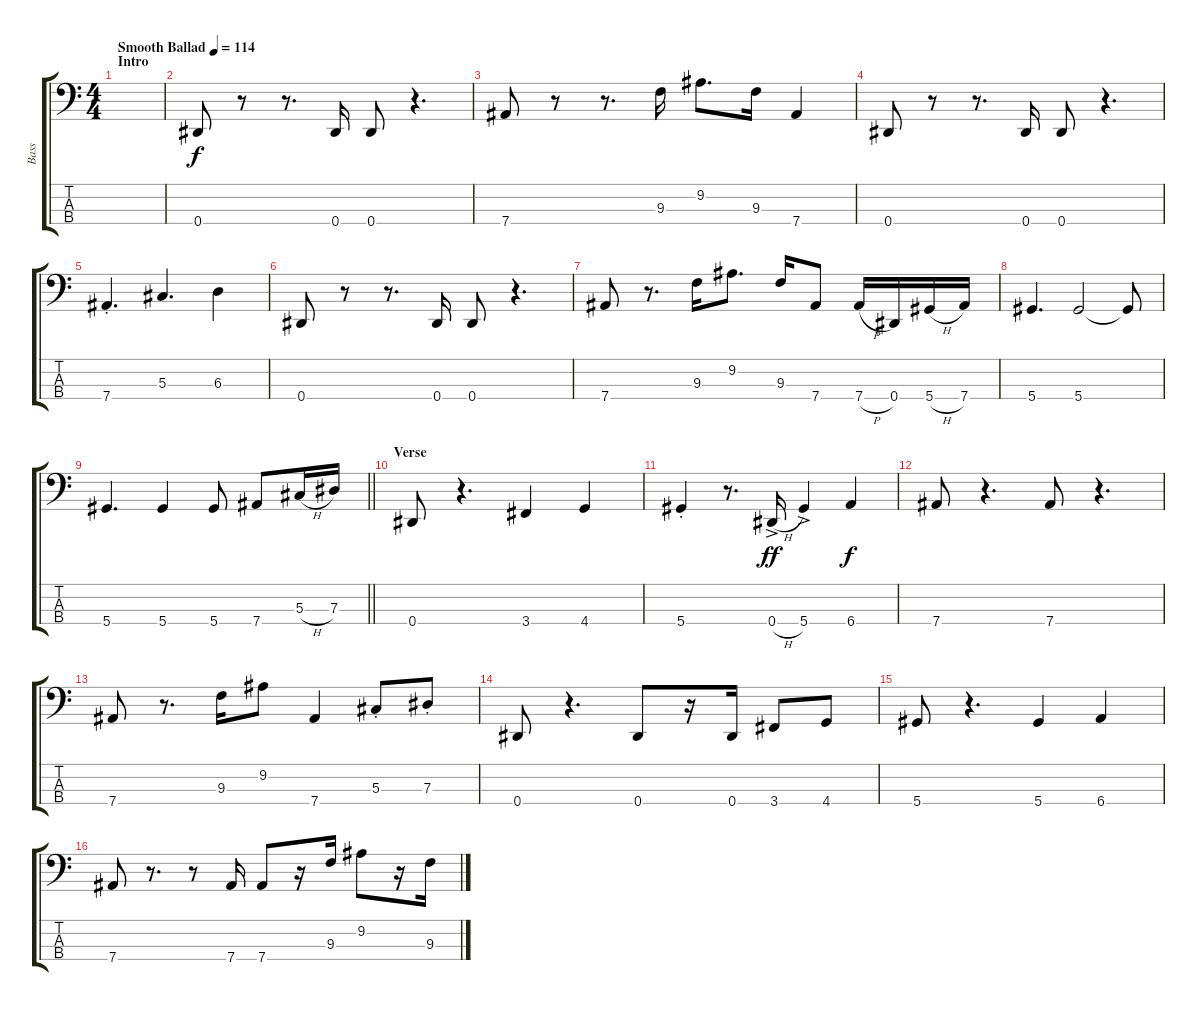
\track ("Bass" "Bass") {instrument electricbassfinger bank 255}
\staff {score tabs}
\tuning (Gb2 Db2 Ab1 Eb1) {hide}
\ts (4 4)
\section ("" "Intro")
\tempo (114 "Smooth Ballad")
\clef f4
\ks c
|
0.4.8 r.8 r.8{d} 0.4.16 0.4.8 r.4{d} |
7.4.8 r.8 r.8{d} 9.3.16 9.2.8{d} 9.3.16 7.4.4 |
0.4.8 r.8 r.8{d} 0.4.16 0.4.8 r.4{d} |
7.4{st}.4{d} 5.3.4{d} 6.3.4 |
0.4.8 r.8 r.8{d} 0.4.16 0.4.8 r.4{d} |
7.4.8 r.8{d} 9.3.16 9.2.8{d} 9.3.16 7.4.8 7.4{h}.16 0.4.16 5.4{h}.16 7.4.16 |
5.4.4{d} 5.4.2 5.4{t}.8 |
\barLineRight lightlight
5.4.4{d} 5.4.4 5.4.8 7.4.8 5.3{h}.16 7.3.16 |
\section ("" "Verse")
0.4.8 r.4{d} 3.4.4 4.4.4 |
5.4{st}.4 r.8{d} 0.4{h ac}.16{dy ff} 5.4{ac}.4 6.4.4{dy f} |
7.4.8 r.4{d} 7.4.8 r.4{d} |
7.4.8 r.8{d} 9.3.16 9.2.8 7.4.4 5.3{st}.8 7.3{st}.8 |
0.4.8 r.4{d} 0.4.8 r.16 0.4.16 3.4.8 4.4.8 |
5.4.8 r.4{d} 5.4.4 6.4.4 |
7.4.8 r.8{d} r.8 7.4.16 7.4.8 r.16 9.3.16 9.2.8 r.16 9.3.16
